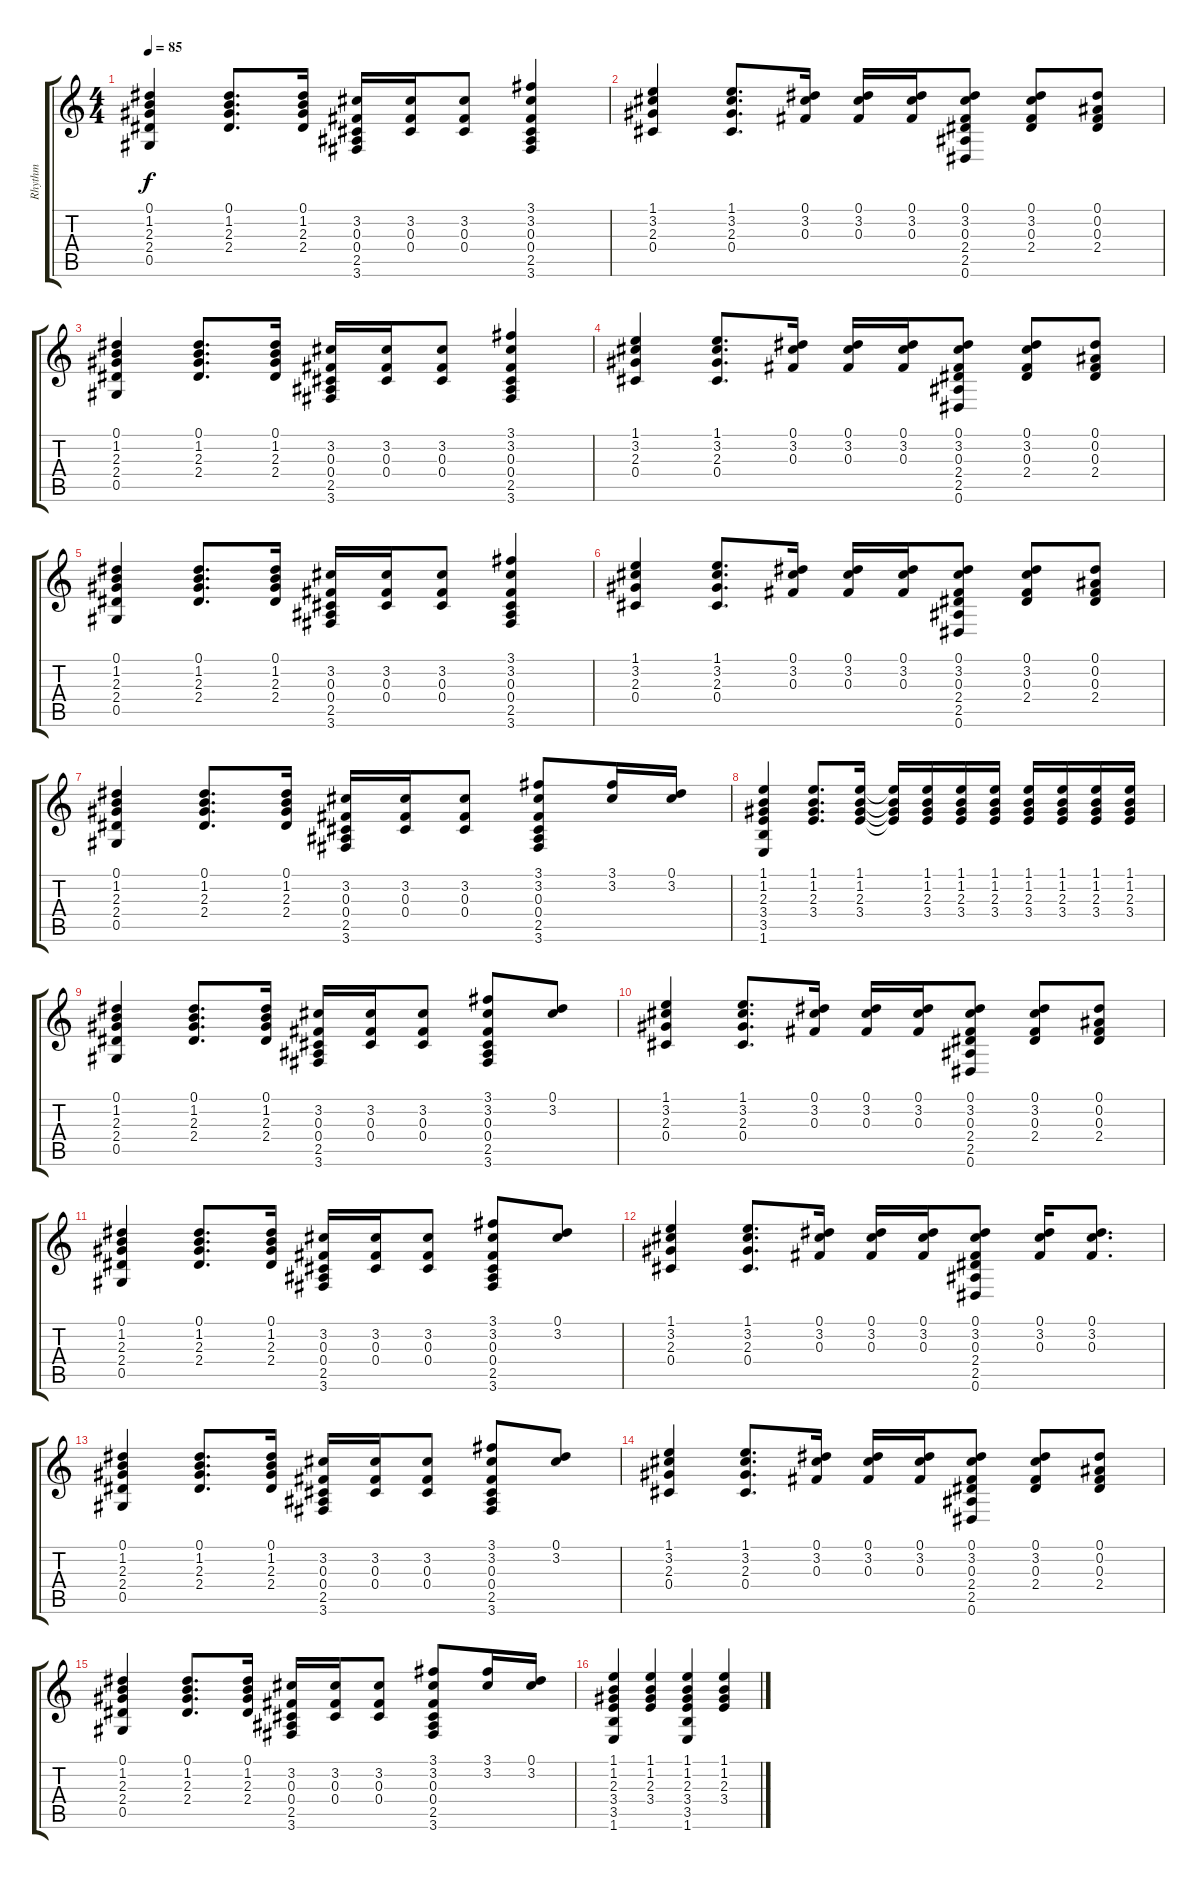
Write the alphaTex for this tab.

\track ("Rhythm" "Rhythm") {instrument acousticguitarsteel}
\staff {score tabs}
\tuning (Eb4 Bb3 Gb3 Db3 Ab2 Eb2) {hide}
\ts (4 4)
\tempo 85
\clef g2
\ks c
(0.1 1.2 2.3 2.4 0.5).4{dy f volume 13} (0.1 1.2 2.3 2.4).8{d} (0.1 1.2 2.3 2.4).16 (3.2 0.3 0.4 2.5 3.6).16 (3.2 0.3 0.4).16 (3.2 0.3 0.4).8 (3.1 3.2 0.3 0.4 2.5 3.6).4 |
(1.1 3.2 2.3 0.4).4 (1.1 3.2 2.3 0.4).8{d} (0.1 3.2 0.3).16 (0.1 3.2 0.3).16 (0.1 3.2 0.3).16 (0.1 3.2 0.3 2.4 2.5 0.6).8 (0.1 3.2 0.3 2.4).8 (0.1 0.2 0.3 2.4).8 |
(0.1 1.2 2.3 2.4 0.5).4 (0.1 1.2 2.3 2.4).8{d} (0.1 1.2 2.3 2.4).16 (3.2 0.3 0.4 2.5 3.6).16 (3.2 0.3 0.4).16 (3.2 0.3 0.4).8 (3.1 3.2 0.3 0.4 2.5 3.6).4 |
(1.1 3.2 2.3 0.4).4 (1.1 3.2 2.3 0.4).8{d} (0.1 3.2 0.3).16 (0.1 3.2 0.3).16 (0.1 3.2 0.3).16 (0.1 3.2 0.3 2.4 2.5 0.6).8 (0.1 3.2 0.3 2.4).8 (0.1 0.2 0.3 2.4).8 |
(0.1 1.2 2.3 2.4 0.5).4 (0.1 1.2 2.3 2.4).8{d} (0.1 1.2 2.3 2.4).16 (3.2 0.3 0.4 2.5 3.6).16 (3.2 0.3 0.4).16 (3.2 0.3 0.4).8 (3.1 3.2 0.3 0.4 2.5 3.6).4 |
(1.1 3.2 2.3 0.4).4 (1.1 3.2 2.3 0.4).8{d} (0.1 3.2 0.3).16 (0.1 3.2 0.3).16 (0.1 3.2 0.3).16 (0.1 3.2 0.3 2.4 2.5 0.6).8 (0.1 3.2 0.3 2.4).8 (0.1 0.2 0.3 2.4).8 |
(0.1 1.2 2.3 2.4 0.5).4 (0.1 1.2 2.3 2.4).8{d} (0.1 1.2 2.3 2.4).16 (3.2 0.3 0.4 2.5 3.6).16 (3.2 0.3 0.4).16 (3.2 0.3 0.4).8 (3.1 3.2 0.3 0.4 2.5 3.6).8 (3.1 3.2).16 (0.1 3.2).16 |
(1.1 1.2 2.3 3.4 3.5 1.6).4 (1.1 1.2 2.3 3.4).8{d} (1.1 1.2 2.3 3.4).16 (1.1{t} 1.2{t} 2.3{t} 3.4{t}).16 (1.1 1.2 2.3 3.4).16 (1.1 1.2 2.3 3.4).16 (1.1 1.2 2.3 3.4).16 (1.1 1.2 2.3 3.4).16 (1.1 1.2 2.3 3.4).16 (1.1 1.2 2.3 3.4).16 (1.1 1.2 2.3 3.4).16 |
(0.1 1.2 2.3 2.4 0.5).4 (0.1 1.2 2.3 2.4).8{d} (0.1 1.2 2.3 2.4).16 (3.2 0.3 0.4 2.5 3.6).16 (3.2 0.3 0.4).16 (3.2 0.3 0.4).8 (3.1 3.2 0.3 0.4 2.5 3.6).8 (0.1 3.2).8 |
(1.1 3.2 2.3 0.4).4 (1.1 3.2 2.3 0.4).8{d} (0.1 3.2 0.3).16 (0.1 3.2 0.3).16 (0.1 3.2 0.3).16 (0.1 3.2 0.3 2.4 2.5 0.6).8 (0.1 3.2 0.3 2.4).8 (0.1 0.2 0.3 2.4).8 |
(0.1 1.2 2.3 2.4 0.5).4 (0.1 1.2 2.3 2.4).8{d} (0.1 1.2 2.3 2.4).16 (3.2 0.3 0.4 2.5 3.6).16 (3.2 0.3 0.4).16 (3.2 0.3 0.4).8 (3.1 3.2 0.3 0.4 2.5 3.6).8 (0.1 3.2).8 |
(1.1 3.2 2.3 0.4).4 (1.1 3.2 2.3 0.4).8{d} (0.1 3.2 0.3).16 (0.1 3.2 0.3).16 (0.1 3.2 0.3).16 (0.1 3.2 0.3 2.4 2.5 0.6).8 (0.1 3.2 0.3).16 (0.1 3.2 0.3).8{d} |
(0.1 1.2 2.3 2.4 0.5).4 (0.1 1.2 2.3 2.4).8{d} (0.1 1.2 2.3 2.4).16 (3.2 0.3 0.4 2.5 3.6).16 (3.2 0.3 0.4).16 (3.2 0.3 0.4).8 (3.1 3.2 0.3 0.4 2.5 3.6).8 (0.1 3.2).8 |
(1.1 3.2 2.3 0.4).4 (1.1 3.2 2.3 0.4).8{d} (0.1 3.2 0.3).16 (0.1 3.2 0.3).16 (0.1 3.2 0.3).16 (0.1 3.2 0.3 2.4 2.5 0.6).8 (0.1 3.2 0.3 2.4).8 (0.1 0.2 0.3 2.4).8 |
(0.1 1.2 2.3 2.4 0.5).4 (0.1 1.2 2.3 2.4).8{d} (0.1 1.2 2.3 2.4).16 (3.2 0.3 0.4 2.5 3.6).16 (3.2 0.3 0.4).16 (3.2 0.3 0.4).8 (3.1 3.2 0.3 0.4 2.5 3.6).8 (3.1 3.2).16 (0.1 3.2).16 |
(1.1 1.2 2.3 3.4 3.5 1.6).4 (1.1 1.2 2.3 3.4).4 (1.1 1.2 2.3 3.4 3.5 1.6).4 (1.1 1.2 2.3 3.4).4
